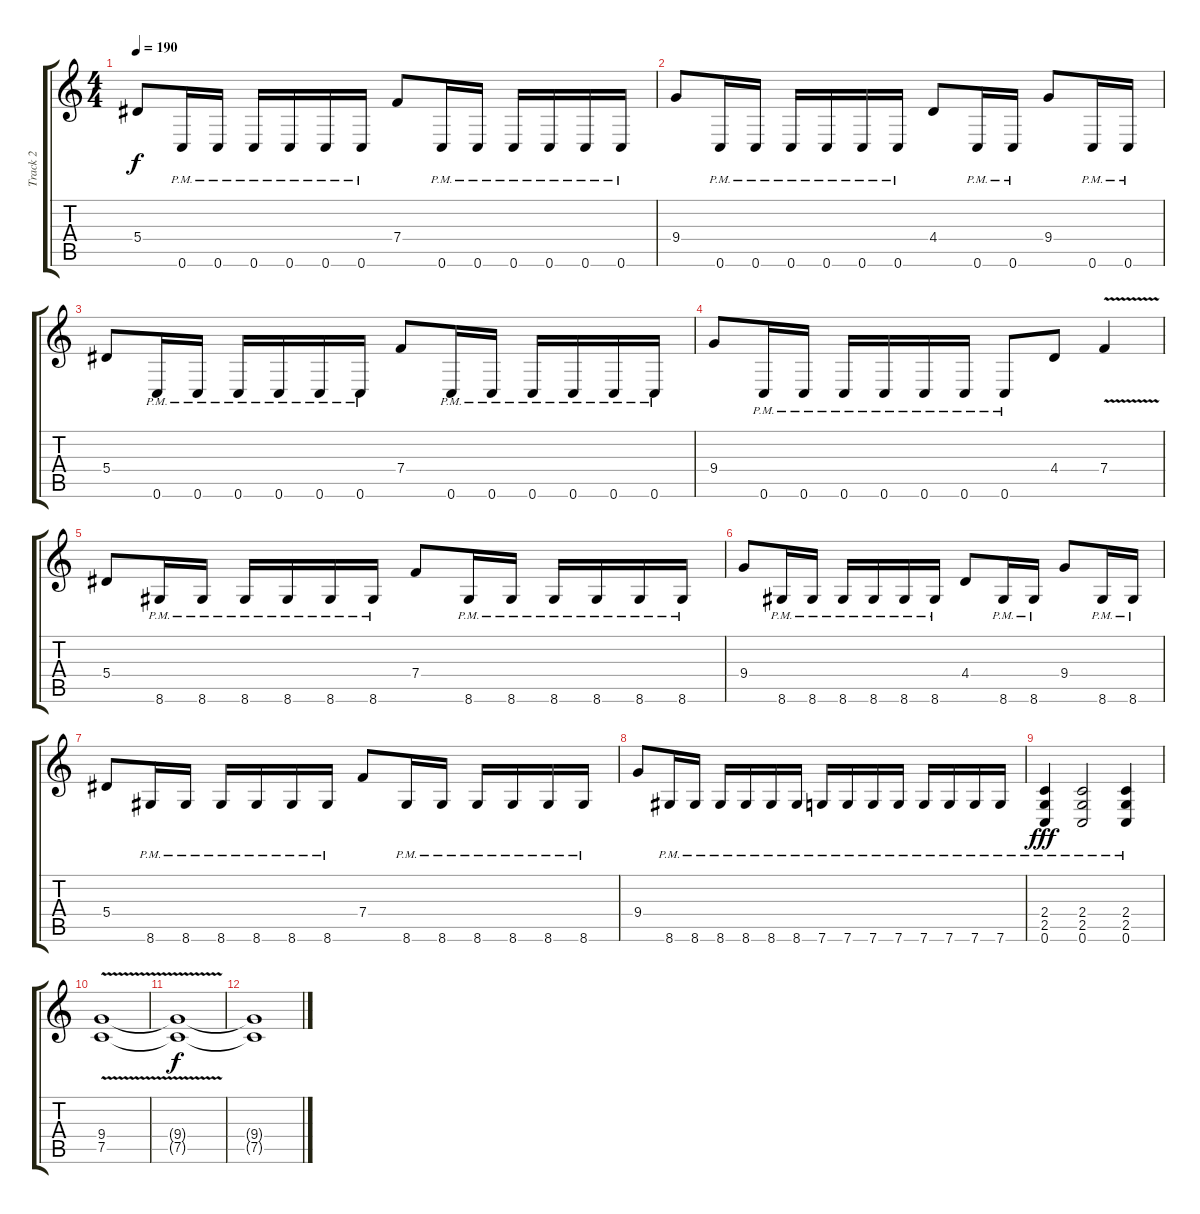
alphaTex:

\track ("Track 2" "Track 2") {instrument distortionguitar}
\staff {score tabs}
\tuning (C4 G3 Eb3 Bb2 F2 C2) {hide}
\ts (4 4)
\tempo 190
\clef g2
\ks c
5.4.8{dy f} 0.6{pm}.16 0.6{pm}.16 0.6{pm}.16 0.6{pm}.16 0.6{pm}.16 0.6{pm}.16 7.4.8 0.6{pm}.16 0.6{pm}.16 0.6{pm}.16 0.6{pm}.16 0.6{pm}.16 0.6{pm}.16 |
9.4.8 0.6{pm}.16 0.6{pm}.16 0.6{pm}.16 0.6{pm}.16 0.6{pm}.16 0.6{pm}.16 4.4.8 0.6{pm}.16 0.6{pm}.16 9.4.8 0.6{pm}.16 0.6{pm}.16 |
5.4.8 0.6{pm}.16 0.6{pm}.16 0.6{pm}.16 0.6{pm}.16 0.6{pm}.16 0.6{pm}.16 7.4.8 0.6{pm}.16 0.6{pm}.16 0.6{pm}.16 0.6{pm}.16 0.6{pm}.16 0.6{pm}.16 |
9.4.8 0.6{pm}.16 0.6{pm}.16 0.6{pm}.16 0.6{pm}.16 0.6{pm}.16 0.6{pm}.16 0.6{pm}.8 4.4.8 7.4{v}.4 |
5.4.8 8.6{pm}.16 8.6{pm}.16 8.6{pm}.16 8.6{pm}.16 8.6{pm}.16 8.6{pm}.16 7.4.8 8.6{pm}.16 8.6{pm}.16 8.6{pm}.16 8.6{pm}.16 8.6{pm}.16 8.6{pm}.16 |
9.4.8 8.6{pm}.16 8.6{pm}.16 8.6{pm}.16 8.6{pm}.16 8.6{pm}.16 8.6{pm}.16 4.4.8 8.6{pm}.16 8.6{pm}.16 9.4.8 8.6{pm}.16 8.6{pm}.16 |
5.4.8 8.6{pm}.16 8.6{pm}.16 8.6{pm}.16 8.6{pm}.16 8.6{pm}.16 8.6{pm}.16 7.4.8 8.6{pm}.16 8.6{pm}.16 8.6{pm}.16 8.6{pm}.16 8.6{pm}.16 8.6{pm}.16 |
9.4.8 8.6{pm}.16 8.6{pm}.16 8.6{pm}.16 8.6{pm}.16 8.6{pm}.16 8.6{pm}.16 7.6{pm}.16 7.6{pm}.16 7.6{pm}.16 7.6{pm}.16 7.6{pm}.16 7.6{pm}.16 7.6{pm}.16 7.6{pm}.16 |
(2.4{pm} 2.5{pm} 0.6{pm}).4{dy fff} (2.4{pm} 2.5{pm} 0.6{pm}).2 (2.4{pm} 2.5{pm} 0.6{pm}).4 |
(9.4{v} 7.5).1 |
(9.4{t} 7.5{t}).1{dy f} |
(9.4{t} 7.5{t}).1
